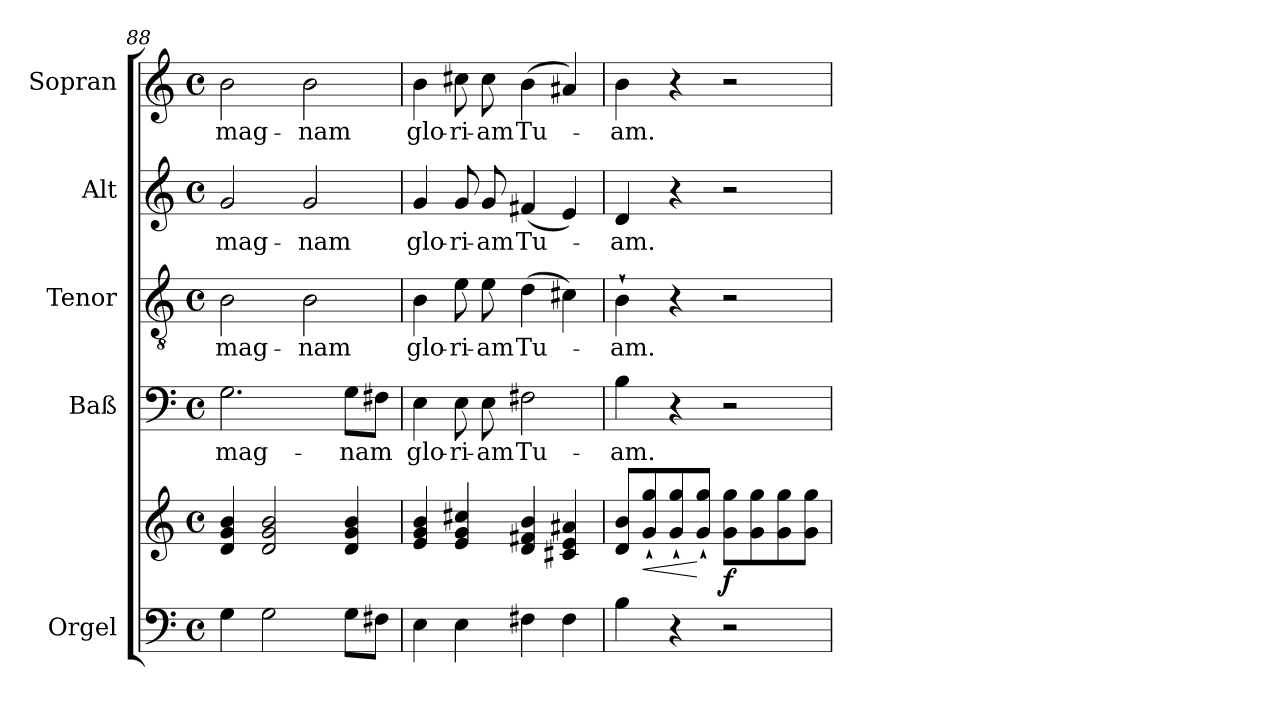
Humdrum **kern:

**kern	**kern	**dynam	**kern	**text	**kern	**text	**kern	**text	**kern	**text
*part5	*part5	*part5	*part4	*part4	*part3	*part3	*part2	*part2	*part1	*part1
*staff6	*staff5	*staff5/6	*staff4	*staff4	*staff3	*staff3	*staff2	*staff2	*staff1	*staff1
*I"Orgel	*	*	*I"Baß	*	*I"Tenor	*	*I"Alt	*	*I"Sopran	*
*clefF4	*clefG2	*	*clefF4	*	*clefGv2	*	*clefG2	*	*clefG2	*
*k[]	*k[]	*	*k[]	*	*k[]	*	*k[]	*	*k[]	*
*C:	*C:	*	*C:	*	*C:	*	*C:	*	*C:	*
*M4/4	*M4/4	*	*M4/4	*	*M4/4	*	*M4/4	*	*M4/4	*
*met(c)	*met(c)	*	*met(c)	*	*met(c)	*	*met(c)	*	*met(c)	*
=88	=88	=88	=88	=88	=88	=88	=88	=88	=88	=88
!	!	!	!	!LO:LY:b	!	!LO:LY:b	!	!LO:LY:b	!	!LO:LY:b
4G\	4d/ 4g/ 4b/	.	2.G\	mag-	2B\	mag-	2g/	mag-	2b\	mag-
2G\	2d/ 2g/ 2b/	.	.	.	.	.	.	.	.	.
!	!	!	!	!	!	!LO:LY:b	!	!LO:LY:b	!	!LO:LY:b
.	.	.	.	.	2B\	-nam	2g/	-nam	2b\	-nam
!	!	!	!	!LO:LY:b	!	!	!	!	!	!
8G\L	4d/ 4g/ 4b/	.	8G\L	-nam	.	.	.	.	.	.
8F#X\J	.	.	8F#X\J	.	.	.	.	.	.	.
=89	=89	=89	=89	=89	=89	=89	=89	=89	=89	=89
!	!	!	!	!LO:LY:b	!	!LO:LY:b	!	!LO:LY:b	!	!LO:LY:b
4E\	4e/ 4g/ 4b/	.	4E\	glo-	4B\	glo-	4g/	glo-	4b\	glo-
!	!	!	!	!LO:LY:b	!	!LO:LY:b	!	!LO:LY:b	!	!LO:LY:b
4E\	4e/ 4g/ 4cc#X/	.	8E\	-ri-	8e\	-ri-	8g/	-ri-	8cc#X\	-ri-
!	!	!	!	!LO:LY:b	!	!LO:LY:b	!	!LO:LY:b	!	!LO:LY:b
.	.	.	8E\	-am	8e\	-am	8g/	-am	8cc#\	-am
!	!	!	!	!LO:LY:b	!	!LO:LY:b	!	!LO:LY:b	!	!LO:LY:b
4F#X\	4d/ 4f#X/ 4b/	.	2F#X\	Tu-	(>4d\	Tu-	(<4f#X/	Tu-	(>4b\	Tu-
4F#\	4c#X/ 4e/ 4a#X/	.	.	.	4c#X\)	.	4e/)	.	4a#X/)	.
=90	=90	=90	=90	=90	=90	=90	=90	=90	=90	=90
!	!	!	!	!LO:LY:b	!	!LO:LY:b	!	!LO:LY:b	!	!LO:LY:b
4B\	8d/ 8b/L	.	4B\	-am.	4B`>\	-am.	4d/	-am.	4b\	-am.
!	!	!LO:HP:b	!	!	!	!	!	!	!	!
.	8g/`> 8gg/`>	<	.	.	.	.	.	.	.	.
4r	8g/`> 8gg/`>	.	4r	.	4r	.	4r	.	4r	.
.	8g/`> 8gg/`>J	[	.	.	.	.	.	.	.	.
!	!	!LO:DY:b	!	!	!	!	!	!	!	!
2r	8g\ 8gg\L	f	2r	.	2r	.	2r	.	2r	.
.	8g\ 8gg\	.	.	.	.	.	.	.	.	.
.	8g\ 8gg\	.	.	.	.	.	.	.	.	.
.	8g\ 8gg\J	.	.	.	.	.	.	.	.	.
=	=	=	=	=	=	=	=	=	=	=
*-	*-	*-	*-	*-	*-	*-	*-	*-	*-	*-
